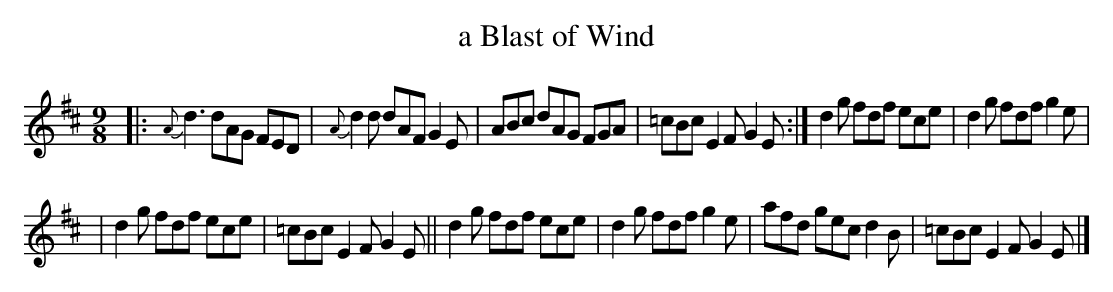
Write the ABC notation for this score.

X:1
T: a Blast of Wind
M: 9/8
L: 1/8
K: D
|:\
{A}d3 dAG FED | {A}d2d dAF G2E |\
ABc dAG FGA | =cBc E2F G2E :|\
d2g fdf ece |  d2g fdf g2e |
|\
d2g fdf ece | =cBc E2F G2E ||\
d2g fdf ece |  d2g fdf g2e |\
afd gec d2B | =cBc E2F G2E |]
